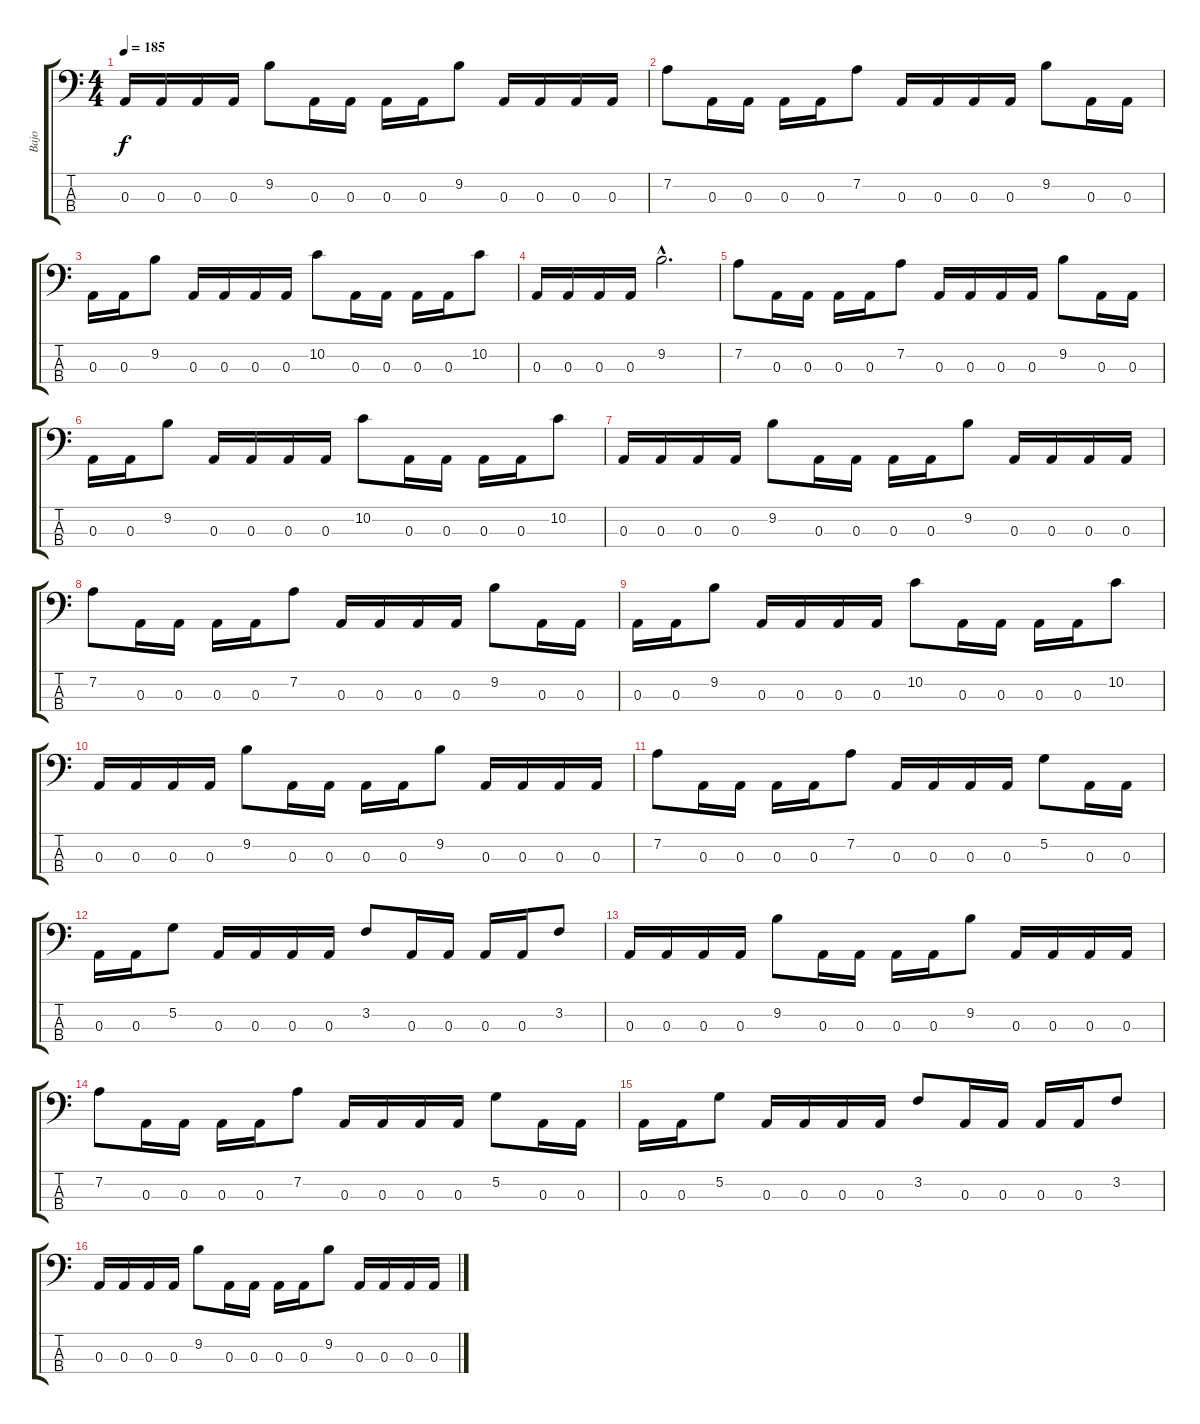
\track ("Bajo" "Bajo") {instrument electricbasspick}
\staff {score tabs}
\tuning (G2 D2 A1 E1) {hide}
\ts (4 4)
\tempo 185
\clef f4
\ks c
0.3.16{dy f} 0.3.16 0.3.16 0.3.16 9.2.8 0.3.16 0.3.16 0.3.16 0.3.16 9.2.8 0.3.16 0.3.16 0.3.16 0.3.16 |
7.2.8 0.3.16 0.3.16 0.3.16 0.3.16 7.2.8 0.3.16 0.3.16 0.3.16 0.3.16 9.2.8 0.3.16 0.3.16 |
0.3.16 0.3.16 9.2.8 0.3.16 0.3.16 0.3.16 0.3.16 10.2.8 0.3.16 0.3.16 0.3.16 0.3.16 10.2.8 |
0.3.16 0.3.16 0.3.16 0.3.16 9.2{hac}.2{d} |
7.2.8 0.3.16 0.3.16 0.3.16 0.3.16 7.2.8 0.3.16 0.3.16 0.3.16 0.3.16 9.2.8 0.3.16 0.3.16 |
0.3.16 0.3.16 9.2.8 0.3.16 0.3.16 0.3.16 0.3.16 10.2.8 0.3.16 0.3.16 0.3.16 0.3.16 10.2.8 |
0.3.16 0.3.16 0.3.16 0.3.16 9.2.8 0.3.16 0.3.16 0.3.16 0.3.16 9.2.8 0.3.16 0.3.16 0.3.16 0.3.16 |
7.2.8 0.3.16 0.3.16 0.3.16 0.3.16 7.2.8 0.3.16 0.3.16 0.3.16 0.3.16 9.2.8 0.3.16 0.3.16 |
0.3.16 0.3.16 9.2.8 0.3.16 0.3.16 0.3.16 0.3.16 10.2.8 0.3.16 0.3.16 0.3.16 0.3.16 10.2.8 |
0.3.16 0.3.16 0.3.16 0.3.16 9.2.8 0.3.16 0.3.16 0.3.16 0.3.16 9.2.8 0.3.16 0.3.16 0.3.16 0.3.16 |
7.2.8 0.3.16 0.3.16 0.3.16 0.3.16 7.2.8 0.3.16 0.3.16 0.3.16 0.3.16 5.2.8 0.3.16 0.3.16 |
0.3.16 0.3.16 5.2.8 0.3.16 0.3.16 0.3.16 0.3.16 3.2.8 0.3.16 0.3.16 0.3.16 0.3.16 3.2.8 |
0.3.16 0.3.16 0.3.16 0.3.16 9.2.8 0.3.16 0.3.16 0.3.16 0.3.16 9.2.8 0.3.16 0.3.16 0.3.16 0.3.16 |
7.2.8 0.3.16 0.3.16 0.3.16 0.3.16 7.2.8 0.3.16 0.3.16 0.3.16 0.3.16 5.2.8 0.3.16 0.3.16 |
0.3.16 0.3.16 5.2.8 0.3.16 0.3.16 0.3.16 0.3.16 3.2.8 0.3.16 0.3.16 0.3.16 0.3.16 3.2.8 |
0.3.16 0.3.16 0.3.16 0.3.16 9.2.8 0.3.16 0.3.16 0.3.16 0.3.16 9.2.8 0.3.16 0.3.16 0.3.16 0.3.16
